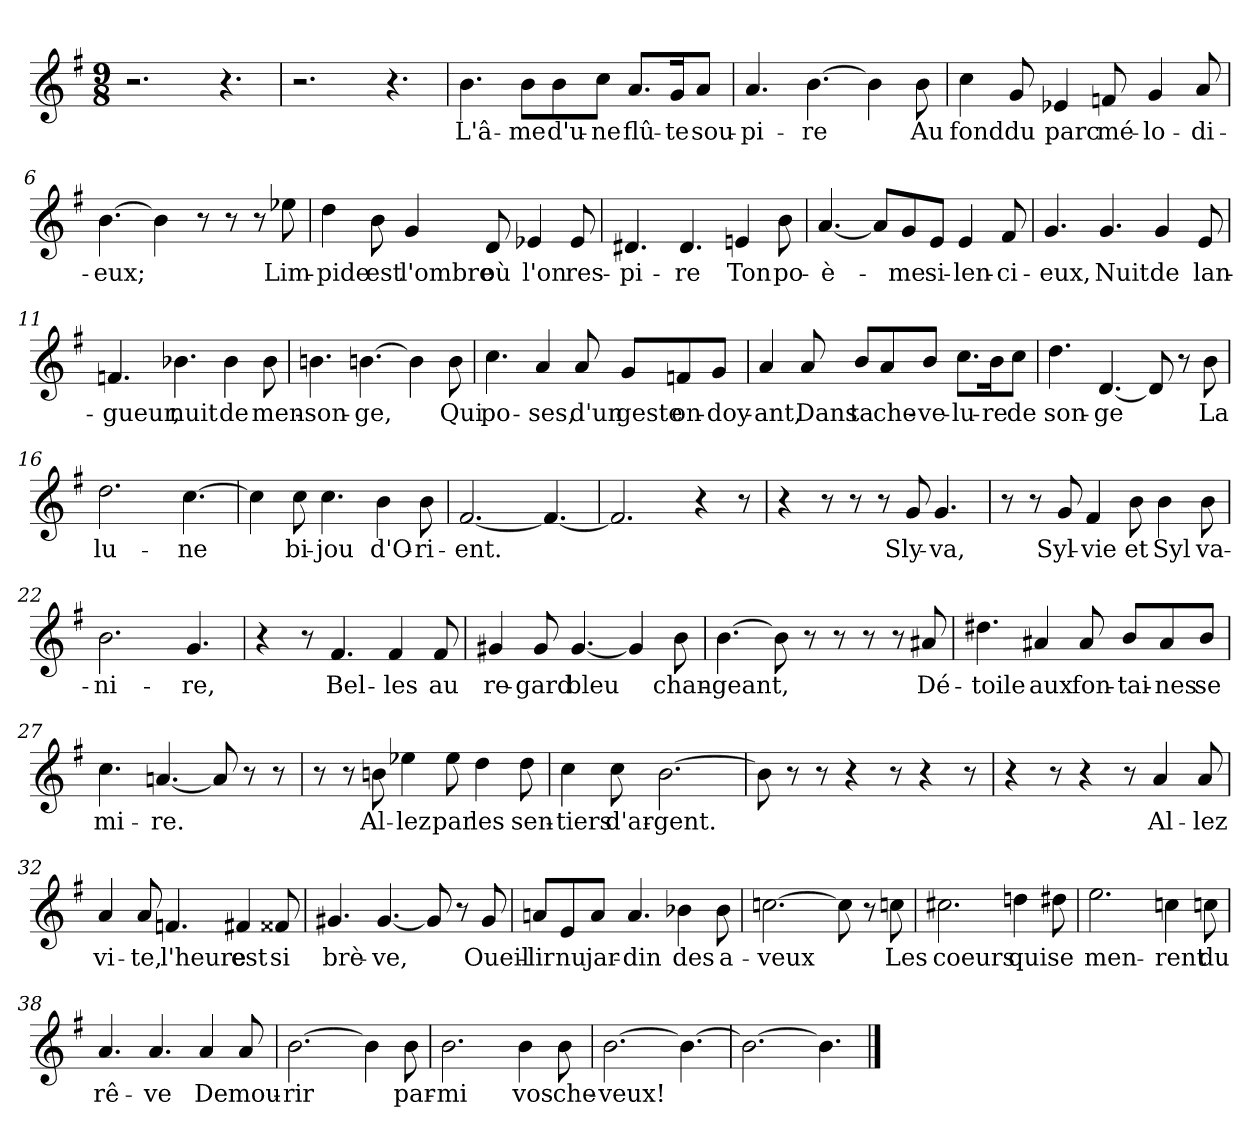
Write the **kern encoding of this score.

**kern	**text
*part1	*part1
*staff1	*staff1
*clefG2	*
*k[f#]	*
*M9/8	*
=1	=1
2.r	.
4.r	.
=2	=2
2.r	.
4.r	.
=3	=3
!	!LO:LY:b
4.b\	L'â-
!	!LO:LY:b
8b\L	-me
!	!LO:LY:b
8b\	d'u-
!	!LO:LY:b
8cc\J	-ne
!	!LO:LY:b
8.a/L	flû-
!	!LO:LY:b
16g/K	-te
!	!LO:LY:b
8a/J	sou-
=4	=4
!	!LO:LY:b
4.a/	-pi-
!	!LO:LY:b
[4.b\	-re
4b\]	.
!	!LO:LY:b
8b\	Au
=5	=5
!	!LO:LY:b
4cc\	fond
!	!LO:LY:b
8g/	du
!	!LO:LY:b
4e-X/	parc
!	!LO:LY:b
8fn/	mé-
!	!LO:LY:b
4g/	-lo-
!	!LO:LY:b
8a/	-di-
=6	=6
!	!LO:LY:b
[4.b\	-eux;
4b\]	.
8r	.
8r	.
8r	.
!	!LO:LY:b
8ee-X\	Lim-
!!LO:LB:g=z
=7	=7
!	!LO:LY:b
4dd\	-pide
!	!LO:LY:b
8b\	est
!	!LO:LY:b
4g/	l'ombre
!	!LO:LY:b
8d/	où
!	!LO:LY:b
4e-X/	l'on
!	!LO:LY:b
8e-/	res-
=8	=8
!	!LO:LY:b
4.d#X/	-pi-
!	!LO:LY:b
4.d#/	-re
!	!LO:LY:b
4en/	Ton
!	!LO:LY:b
8b\	po-
=9	=9
!	!LO:LY:b
[4.a/	-è-
8a/L]	.
!	!LO:LY:b
8g/	-me
!	!LO:LY:b
8e/J	si-
!	!LO:LY:b
4e/	-len-
!	!LO:LY:b
8f#/	-ci-
=10	=10
!	!LO:LY:b
4.g/	-eux,
!	!LO:LY:b
4.g/	Nuit
!	!LO:LY:b
4g/	de
!	!LO:LY:b
8e/	lan-
=11	=11
!	!LO:LY:b
4.fn/	-gueur,
!	!LO:LY:b
4.b-X\	nuit
!	!LO:LY:b
4b-\	de
!	!LO:LY:b
8b-\	men-
=12	=12
!	!LO:LY:b
4.bn\	-son-
!	!LO:LY:b
[4.bn\	-ge,
4bn\]	.
!	!LO:LY:b
8b\	Qui
!!LO:LB:g=z
=13	=13
!	!LO:LY:b
4.cc\	po-
!	!LO:LY:b
4a/	-ses,
!	!LO:LY:b
8a/	d'un
!	!LO:LY:b
8g/L	geste
!	!LO:LY:b
8fn/	on-
!	!LO:LY:b
8g/J	-doy-
=14	=14
!	!LO:LY:b
4a/	-ant,
!	!LO:LY:b
8a/	Dans
!	!LO:LY:b
8b/L	ta
!	!LO:LY:b
8a/	che-
!	!LO:LY:b
8b/J	-ve-
!	!LO:LY:b
8.cc\L	-lu-
!	!LO:LY:b
16b\K	-re
!	!LO:LY:b
8cc\J	de
=15	=15
!	!LO:LY:b
4.dd\	son-
!	!LO:LY:b
[4.d/	-ge
8d/]	.
8r	.
!	!LO:LY:b
8b\	La
=16	=16
!	!LO:LY:b
2.dd\	lu-
!	!LO:LY:b
[4.cc\	-ne
=17	=17
4cc\]	.
!	!LO:LY:b
8cc\	bi-
!	!LO:LY:b
4.cc\	-jou
!	!LO:LY:b
4b\	d'O-
!	!LO:LY:b
8b\	-ri-
=18	=18
!	!LO:LY:b
[2.f#/	-ent.
4.f#/_	.
=19	=19
2.f#/]	.
4r	.
8r	.
!!LO:LB:g=z
=20	=20
4r	.
8r	.
8r	.
8r	.
!	!LO:LY:b
8g/	Sly-
!	!LO:LY:b
4.g/	-va,
=21	=21
8r	.
8r	.
!	!LO:LY:b
8g/	Syl-
!	!LO:LY:b
4f#/	-vie
!	!LO:LY:b
8b\	et
!	!LO:LY:b
4b\	Syl
!	!LO:LY:b
8b\	va-
=22	=22
!	!LO:LY:b
2.b\	-ni-
!	!LO:LY:b
4.g/	-re,
=23	=23
4r	.
8r	.
!	!LO:LY:b
4.f#/	Bel-
!	!LO:LY:b
4f#/	-les
!	!LO:LY:b
8f#/	au
=24	=24
!	!LO:LY:b
4g#X/	re-
!	!LO:LY:b
8g#/	-gard
!	!LO:LY:b
[4.g#/	bleu
4g#/]	.
!	!LO:LY:b
8b\	chan-
=25	=25
!	!LO:LY:b
[4.b\	-geant,
8b\]	.
8r	.
8r	.
8r	.
8r	.
!	!LO:LY:b
8a#X/	Dé-
!!LO:LB:g=z
=26	=26
!	!LO:LY:b
4.dd#X\	-toile
!	!LO:LY:b
4a#X/	aux
!	!LO:LY:b
8a#/	fon-
!	!LO:LY:b
8b/L	-tai-
!	!LO:LY:b
8a#/	-nes
!	!LO:LY:b
8b/J	se
=27	=27
!	!LO:LY:b
4.cc\	mi-
!	!LO:LY:b
[4.an/	-re.
8a/]	.
8r	.
8r	.
=28	=28
8r	.
8r	.
!	!LO:LY:b
8bn\	Al-
!	!LO:LY:b
4ee-X\	-lez
!	!LO:LY:b
8ee-\	par
!	!LO:LY:b
4dd\	les
!	!LO:LY:b
8dd\	sen-
=29	=29
!	!LO:LY:b
4cc\	-tiers
!	!LO:LY:b
8cc\	d'ar-
!	!LO:LY:b
[2.b\	-gent.
=30	=30
8b\]	.
8r	.
8r	.
4r	.
8r	.
4r	.
8r	.
=31	=31
4r	.
8r	.
4r	.
8r	.
!	!LO:LY:b
4a/	Al-
!	!LO:LY:b
8a/	-lez
!!LO:LB:g=z
=32	=32
!	!LO:LY:b
4a/	vi-
!	!LO:LY:b
8a/	-te,
!	!LO:LY:b
4.fn/	l'heure
!	!LO:LY:b
4f#X/	est
!	!LO:LY:b
8f##X/	si
=33	=33
!	!LO:LY:b
4.g#X/	brè-
!	!LO:LY:b
[4.g#/	-ve,
8g#/]	.
8r	.
!	!LO:LY:b
8g#/	Oueil-
=34	=34
!	!LO:LY:b
8an/L	-lir
!	!LO:LY:b
8e/	nu
!	!LO:LY:b
8a/J	jar-
!	!LO:LY:b
4.a/	-din
!	!LO:LY:b
4b-X\	des
!	!LO:LY:b
8b-\	a-
=35	=35
!	!LO:LY:b
[2.ccn\	-veux
8ccn\]	.
8r	.
!	!LO:LY:b
8ccn\	Les
=36	=36
!	!LO:LY:b
2.cc#X\	coeurs
!	!LO:LY:b
4ddn\	qui
!	!LO:LY:b
8dd#X\	se
=37	=37
!	!LO:LY:b
2.ee\	men-
!	!LO:LY:b
4ccn\	-rent
!	!LO:LY:b
8ccn\	du
=38	=38
!	!LO:LY:b
4.a/	rê-
!	!LO:LY:b
4.a/	-ve
!	!LO:LY:b
4a/	De
!	!LO:LY:b
8a/	mou-
!!LO:LB:g=z
=39	=39
!	!LO:LY:b
[2.b\	-rir
4b\]	.
!	!LO:LY:b
8b\	par-
=40	=40
!	!LO:LY:b
2.b\	-mi
!	!LO:LY:b
4b\	vos
!	!LO:LY:b
8b\	che-
=41	=41
!	!LO:LY:b
[2.b\	-veux!
4.b\_	.
=42	=42
2.b\_	.
4.b\]	.
==	==
*-	*-
